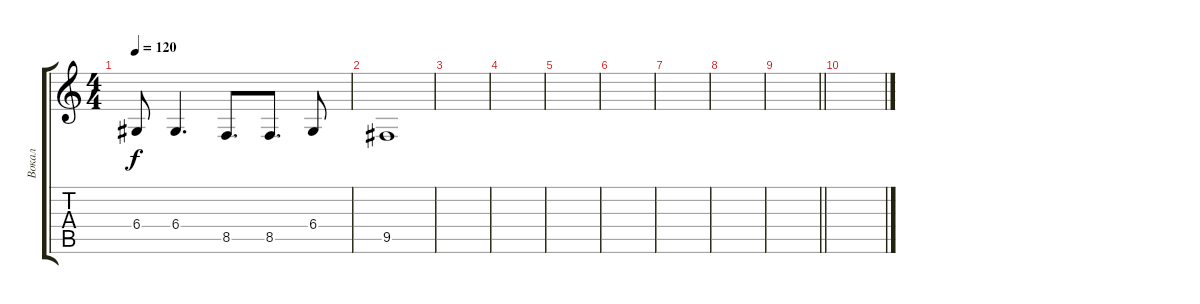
\track ("Вокал" "Вокал") {instrument lead6voice}
\staff {score tabs}
\tuning (E4 B3 G3 D3 A2 E2) {hide}
\ts (4 4)
\tempo 120
\clef g2
\ks c
6.4.8{dy f} 6.4.4{d} 8.5.8{d} 8.5.8{d} 6.4.8 |
9.5.1 |
|
|
|
|
|
|
\barLineRight lightlight
|
\section ("" "")
